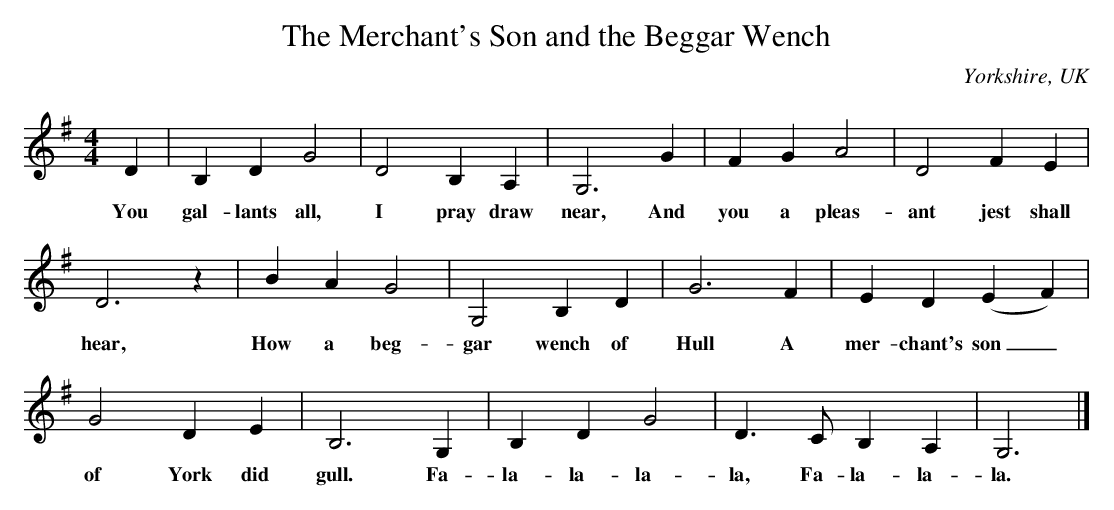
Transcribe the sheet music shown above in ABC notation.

X:1
T:The Merchant's Son and the Beggar Wench
O:Yorkshire, UK
M:4/4
L:1/4
K:G
D|B, D G2|D2 B, A,|G,3 G|F G A2|D2 F E|
w: You gal- lants all, I pray draw near, And you a pleas- ant jest shall
D3 z|B A G2|G,2 B, D|G3 F|E D (E F)|
w: hear, How a beg- gar wench of Hull A mer- chant's son_
G2 D E|B,3 G,|B, D G2|D3/2 C/ B, A,|G,3|]
w: of York did gull. Fa- la- la- la- la, Fa- la- la- la.
